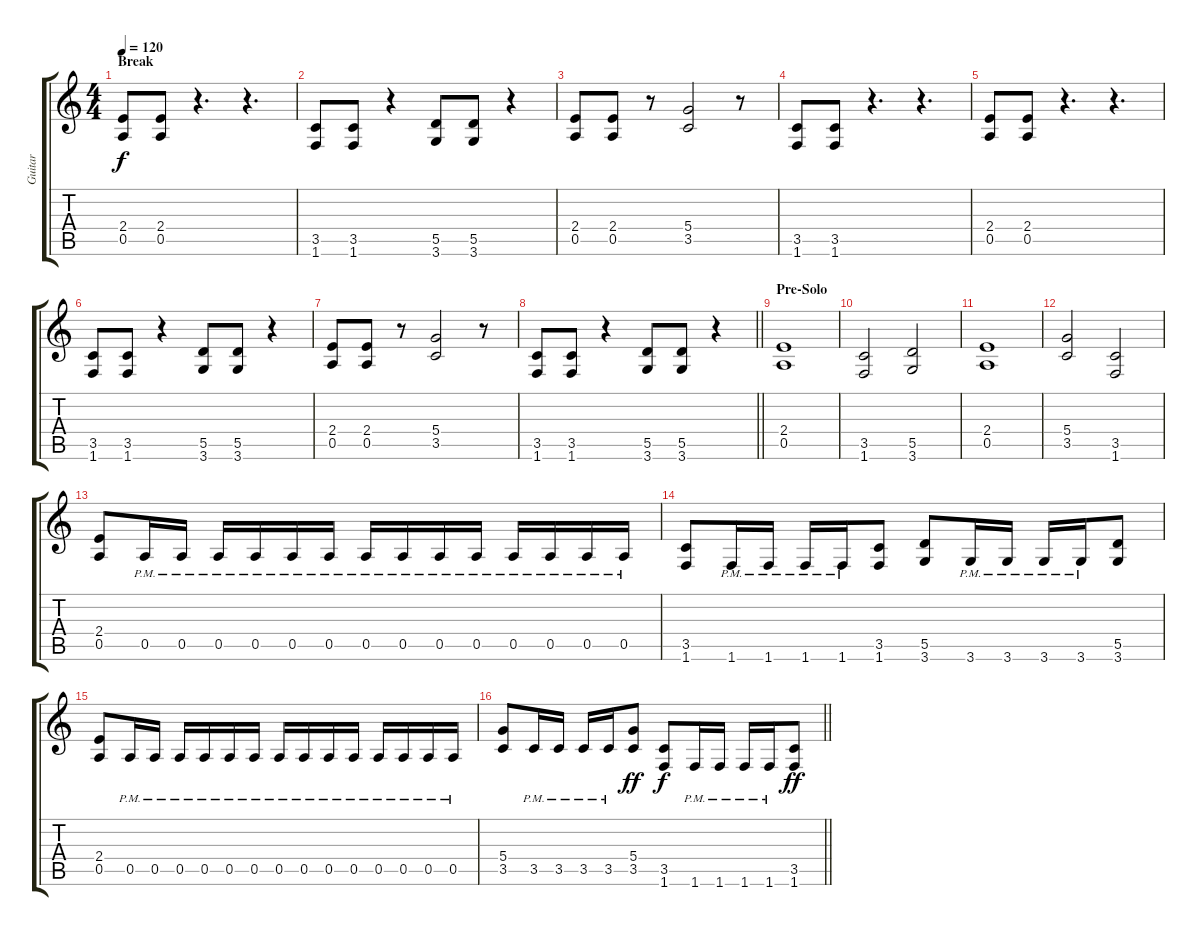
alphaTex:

\track ("Guitar" "Guitar") {instrument distortionguitar}
\staff {score tabs}
\tuning (E4 B3 G3 D3 A2 E2) {hide}
\ts (4 4)
\section ("" "Break")
\tempo 120
\clef g2
\ks c
(2.4 0.5).8{dy f} (2.4 0.5).8 r.4{d} r.4{d} |
(3.5 1.6).8 (3.5 1.6).8 r.4 (5.5 3.6).8 (5.5 3.6).8 r.4 |
(2.4 0.5).8 (2.4 0.5).8 r.8 (5.4 3.5).2 r.8 |
(3.5 1.6).8 (3.5 1.6).8 r.4{d} r.4{d} |
(2.4 0.5).8 (2.4 0.5).8 r.4{d} r.4{d} |
(3.5 1.6).8 (3.5 1.6).8 r.4 (5.5 3.6).8 (5.5 3.6).8 r.4 |
(2.4 0.5).8 (2.4 0.5).8 r.8 (5.4 3.5).2 r.8 |
\barLineRight lightlight
(3.5 1.6).8 (3.5 1.6).8 r.4 (5.5 3.6).8 (5.5 3.6).8 r.4 |
\section ("" "Pre-Solo")
(2.4 0.5).1 |
(3.5 1.6).2 (5.5 3.6).2 |
(2.4 0.5).1 |
(5.4 3.5).2 (3.5 1.6).2 |
(2.4 0.5).8 0.5{pm}.16 0.5{pm}.16 0.5{pm}.16 0.5{pm}.16 0.5{pm}.16 0.5{pm}.16 0.5{pm}.16 0.5{pm}.16 0.5{pm}.16 0.5{pm}.16 0.5{pm}.16 0.5{pm}.16 0.5{pm}.16 0.5{pm}.16 |
(3.5 1.6).8 1.6{pm}.16 1.6{pm}.16 1.6{pm}.16 1.6{pm}.16 (3.5 1.6).8 (5.5 3.6).8 3.6{pm}.16 3.6{pm}.16 3.6{pm}.16 3.6{pm}.16 (5.5 3.6).8 |
(2.4 0.5).8 0.5{pm}.16 0.5{pm}.16 0.5{pm}.16 0.5{pm}.16 0.5{pm}.16 0.5{pm}.16 0.5{pm}.16 0.5{pm}.16 0.5{pm}.16 0.5{pm}.16 0.5{pm}.16 0.5{pm}.16 0.5{pm}.16 0.5{pm}.16 |
\barLineRight lightlight
(5.4 3.5).8 3.5{pm}.16 3.5{pm}.16 3.5{pm}.16 3.5{pm}.16 (5.4 3.5).8{dy ff} (3.5 1.6).8{dy f} 1.6{pm}.16 1.6{pm}.16 1.6{pm}.16 1.6{pm}.16 (3.5 1.6).8{dy ff}
